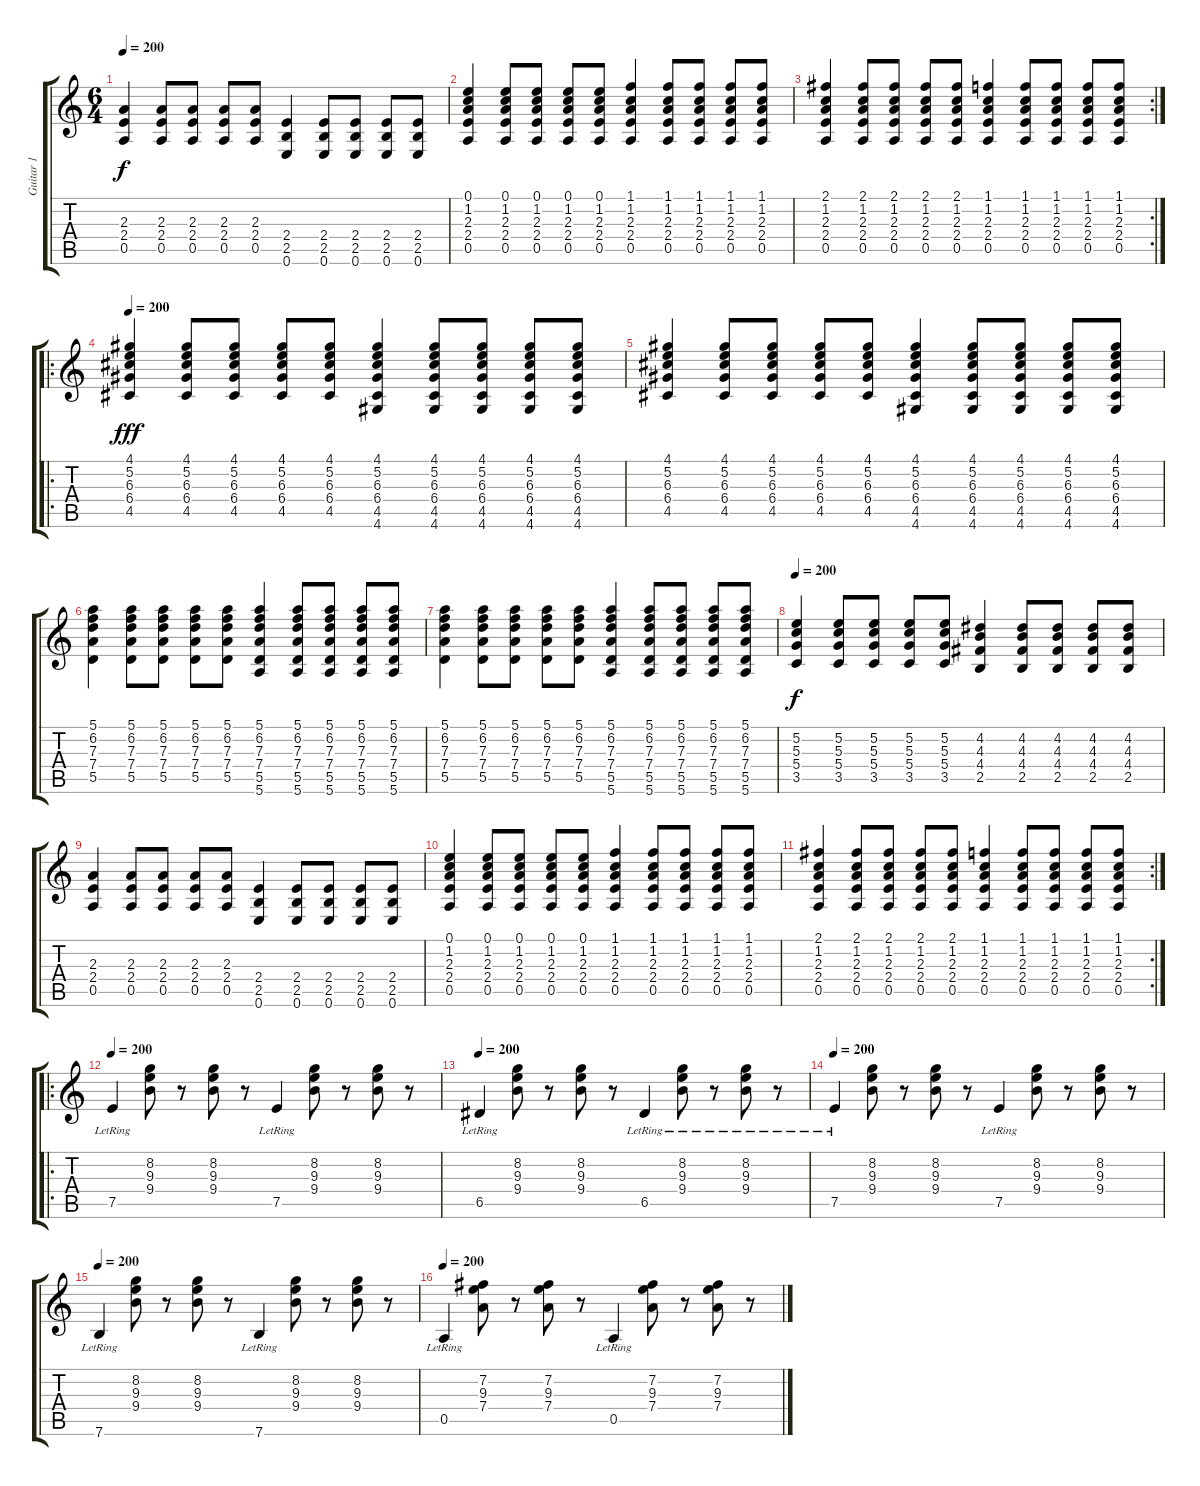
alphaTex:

\track ("Guitar 1" "Guitar 1") {instrument distortionguitar}
\staff {score tabs}
\tuning (E4 B3 G3 D3 A2 E2) {hide}
\ts (6 4)
\tempo 200
\clef g2
\ks c
(2.3 2.4 0.5).4{dy f} (2.3 2.4 0.5).8 (2.3 2.4 0.5).8 (2.3 2.4 0.5).8 (2.3 2.4 0.5).8 (2.4 2.5 0.6).4 (2.4 2.5 0.6).8 (2.4 2.5 0.6).8 (2.4 2.5 0.6).8 (2.4 2.5 0.6).8 |
(0.1 1.2 2.3 2.4 0.5).4 (0.1 1.2 2.3 2.4 0.5).8 (0.1 1.2 2.3 2.4 0.5).8 (0.1 1.2 2.3 2.4 0.5).8 (0.1 1.2 2.3 2.4 0.5).8 (1.1 1.2 2.3 2.4 0.5).4 (1.1 1.2 2.3 2.4 0.5).8 (1.1 1.2 2.3 2.4 0.5).8 (1.1 1.2 2.3 2.4 0.5).8 (1.1 1.2 2.3 2.4 0.5).8 |
\rc 2
(2.1 1.2 2.3 2.4 0.5).4 (2.1 1.2 2.3 2.4 0.5).8 (2.1 1.2 2.3 2.4 0.5).8 (2.1 1.2 2.3 2.4 0.5).8 (2.1 1.2 2.3 2.4 0.5).8 (1.1 1.2 2.3 2.4 0.5).4 (1.1 1.2 2.3 2.4 0.5).8 (1.1 1.2 2.3 2.4 0.5).8 (1.1 1.2 2.3 2.4 0.5).8 (1.1 1.2 2.3 2.4 0.5).8 |
\ro
\tempo 200
(4.1 5.2 6.3 6.4 4.5).4{dy fff volume 10} (4.1 5.2 6.3 6.4 4.5).8 (4.1 5.2 6.3 6.4 4.5).8 (4.1 5.2 6.3 6.4 4.5).8 (4.1 5.2 6.3 6.4 4.5).8 (4.1 5.2 6.3 6.4 4.5 4.6).4 (4.1 5.2 6.3 6.4 4.5 4.6).8 (4.1 5.2 6.3 6.4 4.5 4.6).8 (4.1 5.2 6.3 6.4 4.5 4.6).8 (4.1 5.2 6.3 6.4 4.5 4.6).8 |
(4.1 5.2 6.3 6.4 4.5).4 (4.1 5.2 6.3 6.4 4.5).8 (4.1 5.2 6.3 6.4 4.5).8 (4.1 5.2 6.3 6.4 4.5).8 (4.1 5.2 6.3 6.4 4.5).8 (4.1 5.2 6.3 6.4 4.5 4.6).4 (4.1 5.2 6.3 6.4 4.5 4.6).8 (4.1 5.2 6.3 6.4 4.5 4.6).8 (4.1 5.2 6.3 6.4 4.5 4.6).8 (4.1 5.2 6.3 6.4 4.5 4.6).8 |
(5.1 6.2 7.3 7.4 5.5).4 (5.1 6.2 7.3 7.4 5.5).8 (5.1 6.2 7.3 7.4 5.5).8 (5.1 6.2 7.3 7.4 5.5).8 (5.1 6.2 7.3 7.4 5.5).8 (5.1 6.2 7.3 7.4 5.5 5.6).4 (5.1 6.2 7.3 7.4 5.5 5.6).8 (5.1 6.2 7.3 7.4 5.5 5.6).8 (5.1 6.2 7.3 7.4 5.5 5.6).8 (5.1 6.2 7.3 7.4 5.5 5.6).8 |
(5.1 6.2 7.3 7.4 5.5).4 (5.1 6.2 7.3 7.4 5.5).8 (5.1 6.2 7.3 7.4 5.5).8 (5.1 6.2 7.3 7.4 5.5).8 (5.1 6.2 7.3 7.4 5.5).8 (5.1 6.2 7.3 7.4 5.5 5.6).4 (5.1 6.2 7.3 7.4 5.5 5.6).8 (5.1 6.2 7.3 7.4 5.5 5.6).8 (5.1 6.2 7.3 7.4 5.5 5.6).8 (5.1 6.2 7.3 7.4 5.5 5.6).8 |
\tempo 200
(5.2 5.3 5.4 3.5).4{dy f volume 10} (5.2 5.3 5.4 3.5).8 (5.2 5.3 5.4 3.5).8 (5.2 5.3 5.4 3.5).8 (5.2 5.3 5.4 3.5).8 (4.2 4.3 4.4 2.5).4 (4.2 4.3 4.4 2.5).8 (4.2 4.3 4.4 2.5).8 (4.2 4.3 4.4 2.5).8 (4.2 4.3 4.4 2.5).8 |
(2.3 2.4 0.5).4 (2.3 2.4 0.5).8 (2.3 2.4 0.5).8 (2.3 2.4 0.5).8 (2.3 2.4 0.5).8 (2.4 2.5 0.6).4 (2.4 2.5 0.6).8 (2.4 2.5 0.6).8 (2.4 2.5 0.6).8 (2.4 2.5 0.6).8 |
(0.1 1.2 2.3 2.4 0.5).4 (0.1 1.2 2.3 2.4 0.5).8 (0.1 1.2 2.3 2.4 0.5).8 (0.1 1.2 2.3 2.4 0.5).8 (0.1 1.2 2.3 2.4 0.5).8 (1.1 1.2 2.3 2.4 0.5).4 (1.1 1.2 2.3 2.4 0.5).8 (1.1 1.2 2.3 2.4 0.5).8 (1.1 1.2 2.3 2.4 0.5).8 (1.1 1.2 2.3 2.4 0.5).8 |
\rc 2
(2.1 1.2 2.3 2.4 0.5).4 (2.1 1.2 2.3 2.4 0.5).8 (2.1 1.2 2.3 2.4 0.5).8 (2.1 1.2 2.3 2.4 0.5).8 (2.1 1.2 2.3 2.4 0.5).8 (1.1 1.2 2.3 2.4 0.5).4 (1.1 1.2 2.3 2.4 0.5).8 (1.1 1.2 2.3 2.4 0.5).8 (1.1 1.2 2.3 2.4 0.5).8 (1.1 1.2 2.3 2.4 0.5).8 |
\ro
\tempo 200
7.5{lr}.4{instrument electricguitarjazz} (8.2 9.3 9.4).8 r.8 (8.2 9.3 9.4).8 r.8 7.5{lr}.4 (8.2 9.3 9.4).8 r.8 (8.2 9.3 9.4).8 r.8 |
\tempo 200
6.5{lr}.4{instrument electricguitarjazz} (8.2 9.3 9.4).8 r.8 (8.2 9.3 9.4).8 r.8 6.5{lr}.4 (8.2 9.3 9.4{lr}).8 r.8 (8.2 9.3 9.4{lr}).8 r.8 |
\tempo 200
7.5{lr}.4{instrument electricguitarjazz} (8.2 9.3 9.4).8 r.8 (8.2 9.3 9.4).8 r.8 7.5{lr}.4 (8.2 9.3 9.4).8 r.8 (8.2 9.3 9.4).8 r.8 |
\tempo 200
7.6{lr}.4{instrument electricguitarjazz} (8.2 9.3 9.4).8 r.8 (8.2 9.3 9.4).8 r.8 7.6{lr}.4 (8.2 9.3 9.4).8 r.8 (8.2 9.3 9.4).8 r.8 |
\tempo 200
0.5{lr}.4{instrument electricguitarjazz} (7.2 9.3 7.4).8 r.8 (7.2 9.3 7.4).8 r.8 0.5{lr}.4 (7.2 9.3 7.4).8 r.8 (7.2 9.3 7.4).8 r.8
